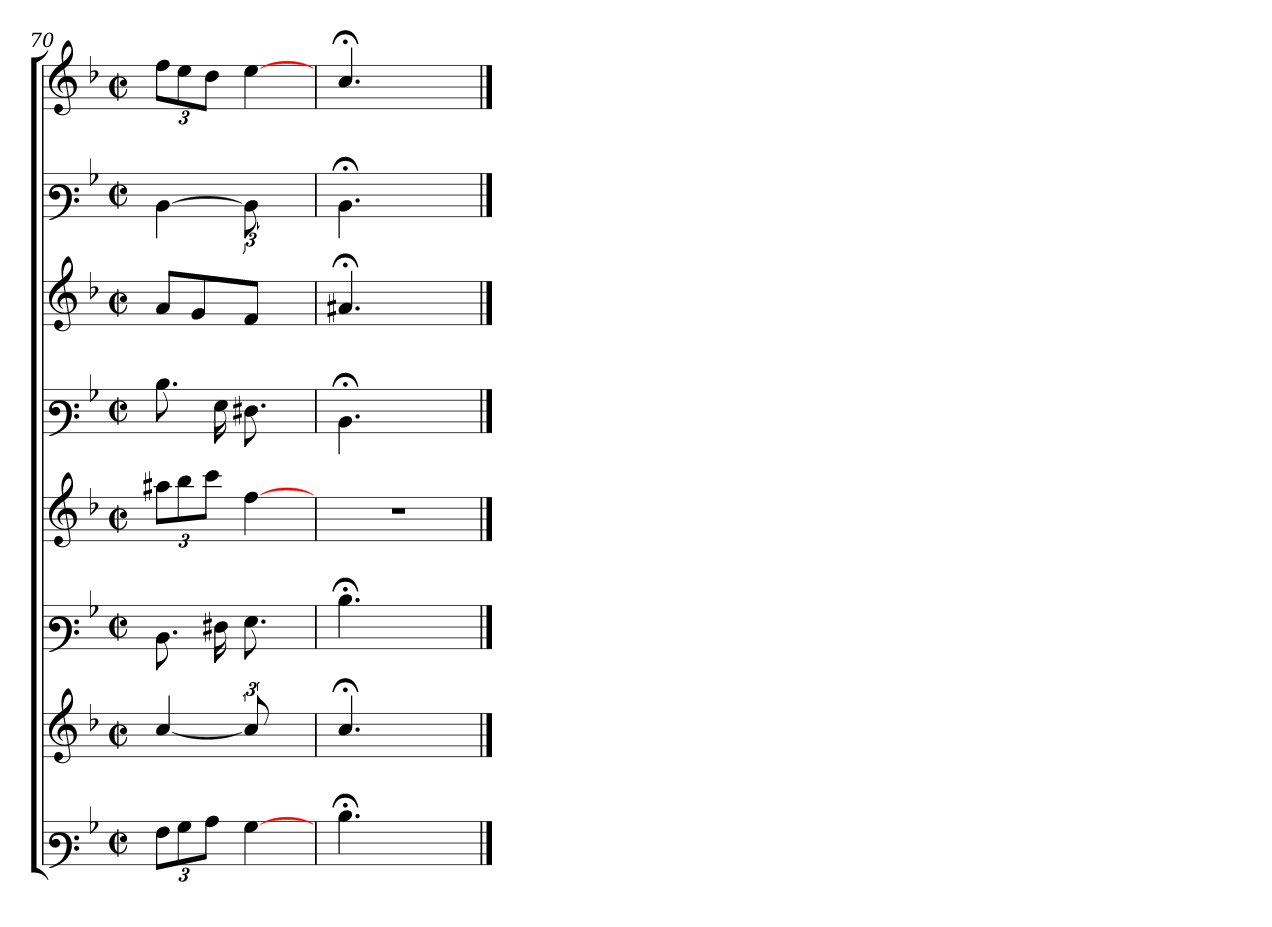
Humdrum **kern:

**kern	**kern	**kern	**kern	**kern	**kern	**kern	**kern
*part8	*part7	*part6	*part5	*part4	*part3	*part2	*part1
*staff8	*staff7	*staff6	*staff5	*staff4	*staff3	*staff2	*staff1
*clefF3	*clefG3	*clefF3	*clefG3	*clefF3	*clefG3	*clefF3	*clefG3
*k[b-]	*k[b-]	*k[b-]	*k[b-]	*k[b-]	*k[b-]	*k[b-]	*k[b-]
*M2/2	*M2/2	*M2/2	*M2/2	*M2/2	*M2/2	*M2/2	*M2/2
*met(c|)	*met(c|)	*met(c|)	*met(c|)	*met(c|)	*met(c|)	*met(c|)	*met(c|)
=70	=70	=70	=70	=70	=70	=70	=70
12A\L	[<4a/	8.D\L	12ff#X\L	8.d\L	8f/L	[>4D\	12dd\L
12B-\	.	.	12gg\	.	.	.	12cc\
.	.	.	.	.	8e/	.	.
12c\J	.	.	12aa\J	.	.	.	12b-\J
.	.	16F#X\k	.	16G\k	.	.	.
[>4B-\	12a/L]	8.G\	[>4dd\	8.F#X\	8d/J	12D\L]	[>4cc\
.	6ryy	.	.	.	.	6ryy	.
.	.	.	.	.	8ryy	.	.
.	.	16ryy	.	16ryy	.	.	.
=71	=71	=71	=71	=71	=71	=71	=71
4.d;<\	4.a;</	4.d;<\	1r	4.D;<\	4.f#X;</	4.D;<\	4.a;</
2ryy	2ryy	2ryy	.	2ryy	2ryy	2ryy	2ryy
8ryy	8ryy	8ryy	.	8ryy	8ryy	8ryy	8ryy
==	==	==	==	==	==	==	==
*-	*-	*-	*-	*-	*-	*-	*-
